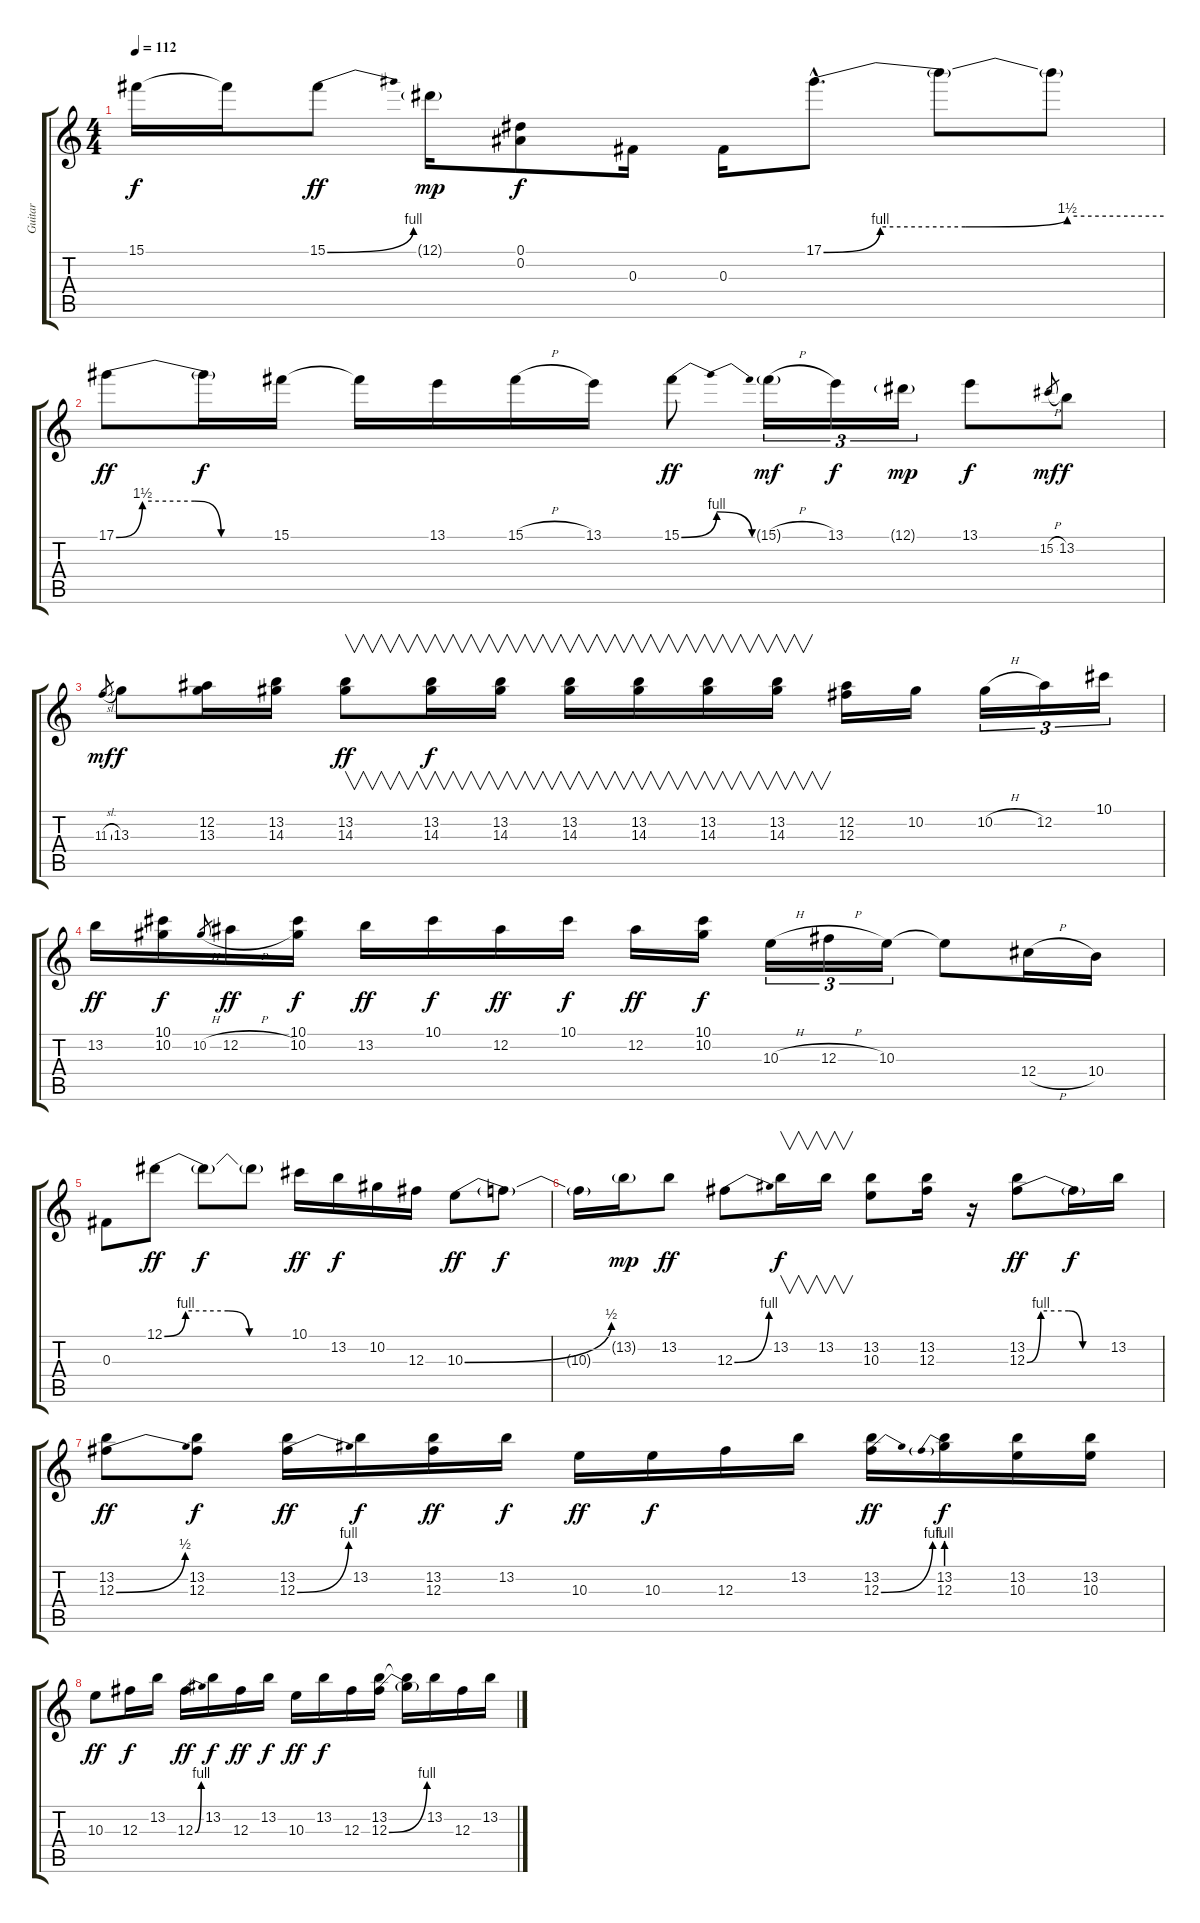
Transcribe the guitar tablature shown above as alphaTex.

\track ("Guitar" "Guitar") {instrument overdrivenguitar}
\staff {score tabs}
\tuning (Eb4 Bb3 Gb3 Db3 Ab2 Eb2) {hide}
\ts (4 4)
\tempo 112
\clef g2
\ks c
15.1{t}.16{dy f} 15.1{t}.16 15.1{be (bend 0 0 60 4)}.8{dy ff} 12.1{g}.16{dy mp} (0.1 0.2).8{dy f} 0.3.16 0.3.16 17.1{be (custom 0 0 10 4 25 4 43 6 60 6) hac}.8{d} 17.1{t}.8 17.1{t}.8 |
17.1{be (custom 0 0 10 6 30 6 40 0 60 0)}.8{dy ff} 17.1{t}.16{dy f} 15.1.16 15.1{t}.16 13.1.16 15.1{h}.16 13.1.16 15.1{be (bendrelease 0 0 15 4 30 4 60 0)}.8{dy ff} 15.1{h g}.16{tu (3 2) dy mf} 13.1.16{tu (3 2) dy f} 12.1{g}.16{tu (3 2) dy mp} 13.1.8{dy f} 15.2{h}.8{gr dy mf} 13.2.8{dy f} |
11.3{sl}.8{gr dy mf} 13.3.8{dy f} (12.2 13.3).16 (13.2 14.3).16 (13.2 14.3).8{v dy ff} (13.2 14.3).16{v dy f} (13.2 14.3).16{v} (13.2 14.3).16{v} (13.2 14.3).16{v} (13.2 14.3).16{v} (13.2 14.3).16{v} (12.2 12.3).16 10.2.16 10.2{h}.16{tu (3 2)} 12.2.16{tu (3 2)} 10.1.16{tu (3 2)} |
13.2.16{dy ff} (10.1 10.2).16{dy f} 10.2{h}.8{gr} 12.2{h}.16{dy ff} (10.1 10.2).16{dy f} 13.2.16{dy ff} 10.1.16{dy f} 12.2.16{dy ff} 10.1.16{dy f} 12.2.16{dy ff} (10.1 10.2).16{dy f} 10.3{h}.16{tu (3 2)} 12.3{h}.16{tu (3 2)} 10.3.16{tu (3 2)} 10.3{t}.8 12.4{h}.16 10.4.16 |
0.3.8 12.1{be (custom 0 0 10 4 30 4 40 0 60 0)}.8{dy ff} 12.1{t}.8{dy f} 12.1{t}.8 10.1.16{dy ff} 13.2.16{dy f} 10.2.16 12.3.16 10.3{be (bend 0 0 60 2)}.8{dy ff} 10.3{t}.8{dy f} |
10.3{t}.16 13.2{g}.16{dy mp} 13.2.8{dy ff} 12.3{be (bend 0 0 60 4)}.8 13.2.16{v dy f} 13.2.16{v} (13.2 10.3).8 (13.2 12.3).16 r.16 (13.2 12.3{be (custom 0 0 10 4 30 4 40 0 60 0)}).8{dy ff} 12.3{t}.16{dy f} 13.2.16 |
(13.2 12.3{be (bend 0 0 60 2)}).8{dy ff} (13.2 12.3).8{dy f} (13.2 12.3{be (bend 0 0 60 4)}).16{dy ff} 13.2.16{dy f} (13.2 12.3).16{dy ff} 13.2.16{dy f} 10.3.16{dy ff} 10.3.16{dy f} 12.3.16 13.2.16 (13.2 12.3{be (bend 0 0 60 4)}).16{dy ff} (13.2 12.3{be (prebend 0 4 60 4)}).16{dy f} (13.2 10.3).16 (13.2 10.3).16 |
10.3.8{dy ff} 12.3.16{dy f} 13.2.16 12.3{be (bend 0 0 60 4)}.16{dy ff} 13.2.16{dy f} 12.3.16{dy ff} 13.2.16{dy f} 10.3.16{dy ff} 13.2.16{dy f} 12.3.16 (13.2 12.3{be (bend 0 0 60 4)}).16 (13.2{t} 12.3{t}).16 13.2.16 12.3.16 13.2.16
